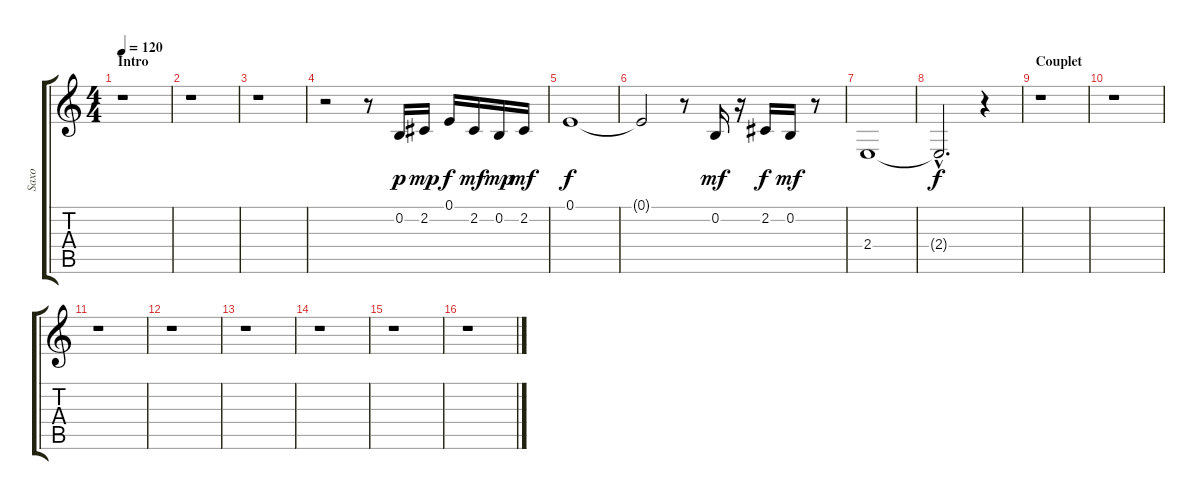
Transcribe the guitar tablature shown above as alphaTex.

\track ("Saxo" "Saxo") {instrument tenorsax}
\staff {score tabs}
\tuning (E4 B3 G3 D3 A2 E2) {hide}
\ts (4 4)
\section ("" "Intro")
\tempo 120
\clef g2
\ks c
r.1{dy p instrument tenorsax} |
r.1 |
r.1 |
r.2 r.8 0.2.16 2.2.16{dy mp} 0.1.16{dy f} 2.2.16{dy mf} 0.2.16{dy mp} 2.2.16{dy mf} |
0.1.1{dy f} |
0.1{t}.2 r.8 0.2.16{dy mf} r.16 2.2.16{dy f} 0.2.16{dy mf} r.8 |
2.4.1 |
2.4{hac t}.2{d dy f} r.4 |
\section ("" "Couplet")
r.1 |
r.1 |
r.1 |
r.1 |
r.1 |
r.1 |
r.1 |
r.1
